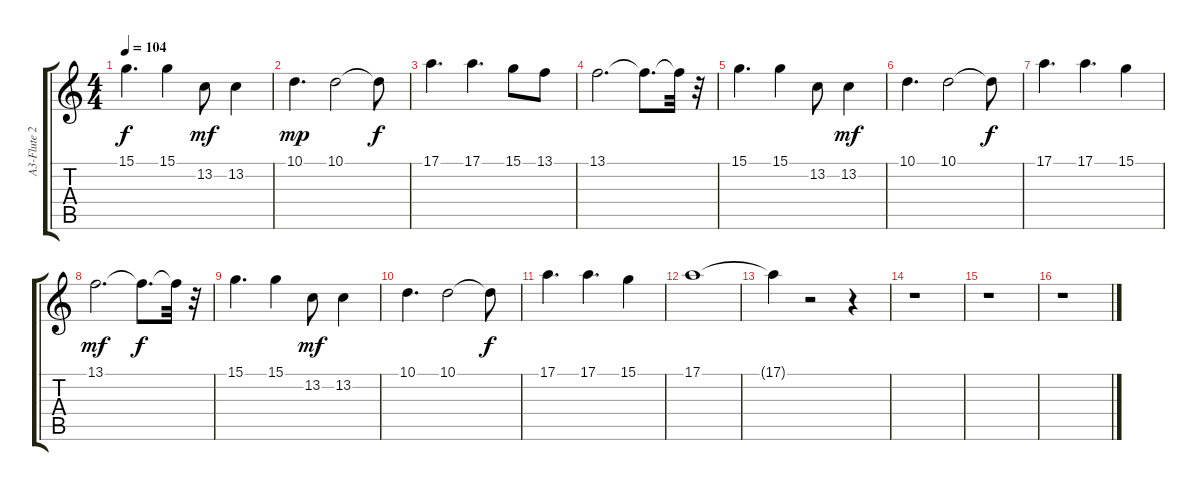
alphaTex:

\track ("A3-Flute 2   : " "A3-Flute 2") {instrument flute}
\staff {score tabs}
\tuning (E4 B3 G3 D3 A2 E2) {hide}
\ts (4 4)
\tempo 104
\clef g2
\ks c
15.1.4{d dy f} 15.1.4 13.2.8{dy mf} 13.2.4 |
10.1.4{d dy mp} 10.1.2 10.1{t}.8{dy f} |
17.1.4{d} 17.1.4{d} 15.1.8 13.1.8 |
13.1.2{d} 13.1{t}.8{d} 13.1{t}.32 r.32 |
15.1.4{d} 15.1.4 13.2.8 13.2.4{dy mf} |
10.1.4{d} 10.1.2 10.1{t}.8{dy f} |
17.1.4{d} 17.1.4{d} 15.1.4 |
13.1.2{d dy mf} 13.1{t}.8{d dy f} 13.1{t}.32 r.32 |
15.1.4{d} 15.1.4 13.2.8{dy mf} 13.2.4 |
10.1.4{d} 10.1.2 10.1{t}.8{dy f} |
17.1.4{d} 17.1.4{d} 15.1.4 |
17.1.1 |
17.1{t}.4 r.2 r.4 |
r.1 |
r.1 |
r.1
